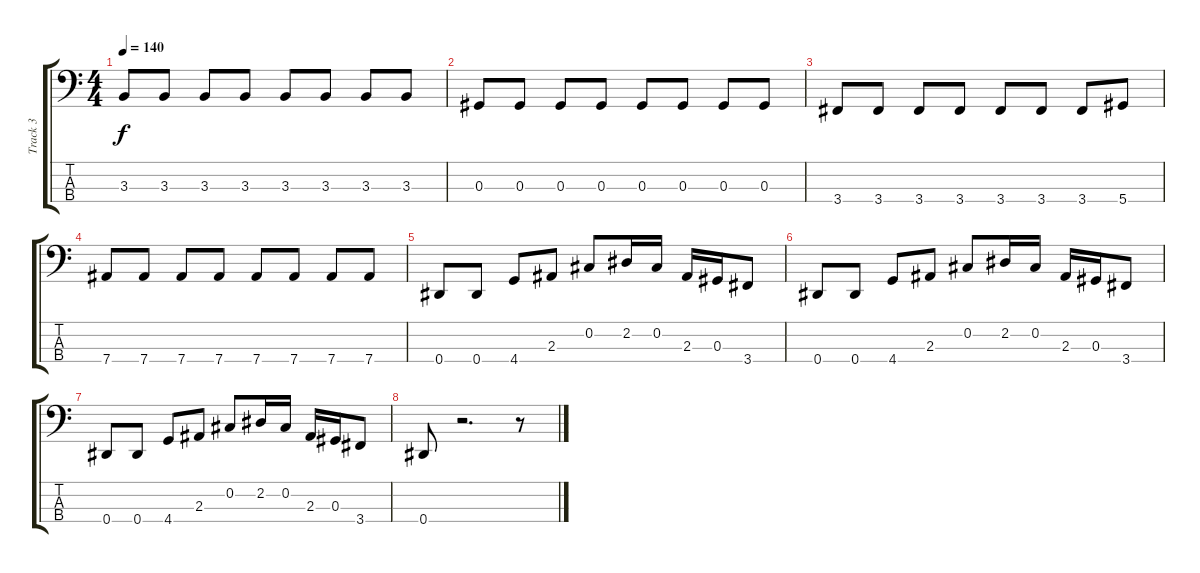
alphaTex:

\track ("Track 3" "Track 3") {instrument electricbassfinger}
\staff {score tabs}
\tuning (Gb2 Db2 Ab1 Eb1) {hide}
\ts (4 4)
\tempo 140
\clef f4
\ks c
3.3.8{dy f} 3.3.8 3.3.8 3.3.8 3.3.8 3.3.8 3.3.8 3.3.8 |
0.3.8 0.3.8 0.3.8 0.3.8 0.3.8 0.3.8 0.3.8 0.3.8 |
3.4.8 3.4.8 3.4.8 3.4.8 3.4.8 3.4.8 3.4.8 5.4.8 |
7.4.8 7.4.8 7.4.8 7.4.8 7.4.8 7.4.8 7.4.8 7.4.8 |
0.4.8 0.4.8 4.4.8 2.3.8 0.2.8 2.2.16 0.2.16 2.3.16 0.3.16 3.4.8 |
0.4.8 0.4.8 4.4.8 2.3.8 0.2.8 2.2.16 0.2.16 2.3.16 0.3.16 3.4.8 |
0.4.8 0.4.8 4.4.8 2.3.8 0.2.8 2.2.16 0.2.16 2.3.16 0.3.16 3.4.8 |
0.4.8 r.2{d} r.8
